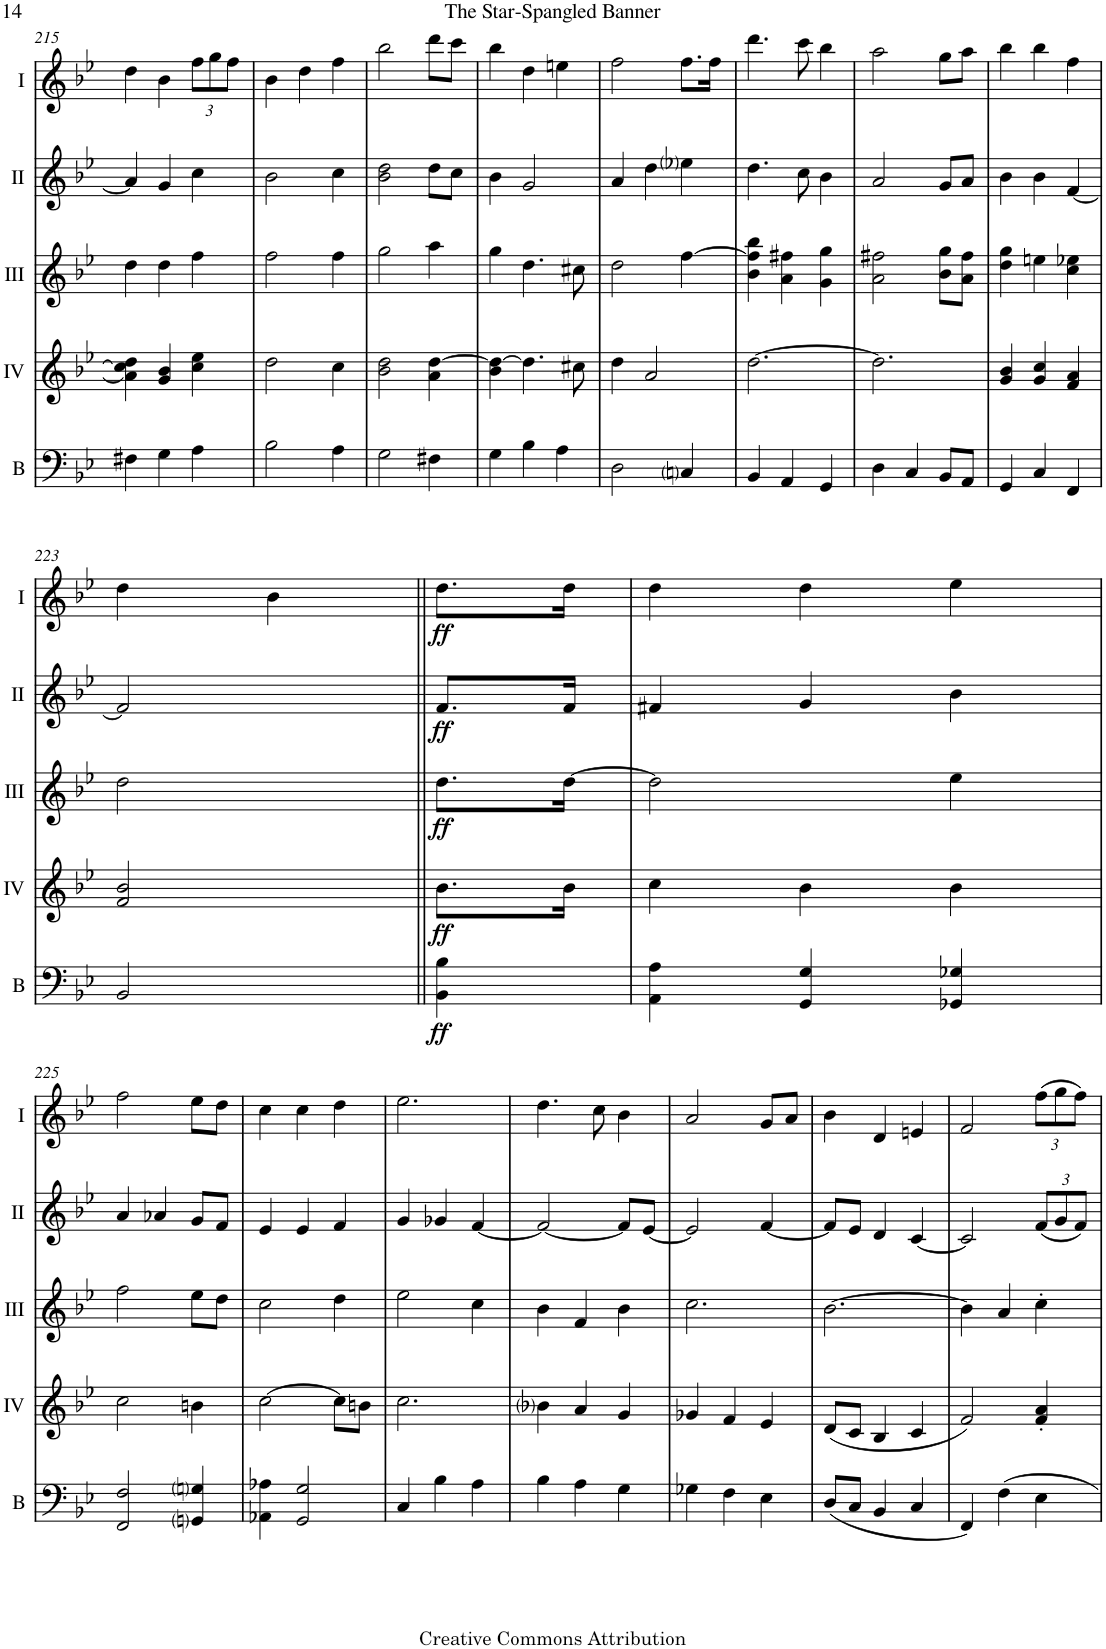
**kern	**dynam	**kern	**dynam	**kern	**dynam	**kern	**dynam	**kern	**dynam
*part5	*part5	*part4	*part4	*part3	*part3	*part2	*part2	*part1	*part1
*staff5	*staff5	*staff4	*staff4	*staff3	*staff3	*staff2	*staff2	*staff1	*staff1
*I"Bass	*	*I"Acc. 4	*	*I"Acc. 3	*	*I"Acc. 2	*	*I"Acc. 1	*
*I'B	*	*	*	*	*	*	*	*	*
!!LO:PB:g=z
*clefF4	*	*clefG2	*	*clefG2	*	*clefG2	*	*clefG2	*
*Trd7c12	*	*Trd7c12	*	*Trd7c12	*	*	*	*	*
*k[b-e-]	*	*k[b-e-]	*	*k[b-e-]	*	*k[b-e-]	*	*k[b-e-]	*
*M3/4	*	*M3/4	*	*M3/4	*	*M3/4	*	*M3/4	*
=215	=215	=215	=215	=215	=215	=215	=215	=215	=215
4F#X\	.	4a\] 4cc\] 4dd\	.	4dd\	.	4a/]	.	4dd\	.
4G\	.	4g/ 4b-/	.	4dd\	.	4g/	.	4b-\	.
*	*	*	*	*	*	*	*	*Xbrackettup	*
4A\	.	4cc\ 4ee-\	.	4ff\	.	4cc\	.	12ff\L	.
.	.	.	.	.	.	.	.	12gg\	.
.	.	.	.	.	.	.	.	12ff\J	.
=216	=216	=216	=216	=216	=216	=216	=216	=216	=216
2B-\	.	2dd\	.	2ff\	.	2b-\	.	4b-\	.
.	.	.	.	.	.	.	.	4dd\	.
4A\	.	4cc\	.	4ff\	.	4cc\	.	4ff\	.
=217	=217	=217	=217	=217	=217	=217	=217	=217	=217
2G\	.	2b-\ 2dd\	.	2gg\	.	2b-\ 2dd\	.	2bb-\	.
4F#X\	.	4a\ [4dd\	.	4aa\	.	8dd\L	.	8ddd\L	.
.	.	.	.	.	.	8cc\J	.	8ccc\J	.
=218	=218	=218	=218	=218	=218	=218	=218	=218	=218
4G\	.	4b-\ 4dd\_	.	4gg\	.	4b-\	.	4bb-\	.
4B-\	.	4.dd\]	.	4.dd\	.	2g/	.	4dd\	.
4A\	.	.	.	.	.	.	.	4een\	.
.	.	8cc#X\	.	8cc#X\	.	.	.	.	.
=219	=219	=219	=219	=219	=219	=219	=219	=219	=219
2D\	.	4dd\	.	2dd\	.	4a/	.	2ff\	.
.	.	2a/	.	.	.	4dd\	.	.	.
4Cni/	.	.	.	[4ff\	.	4ee-i\	.	8.ff\L	.
.	.	.	.	.	.	.	.	16ff\Jk	.
=220	=220	=220	=220	=220	=220	=220	=220	=220	=220
4BB-/	.	[2.dd\	.	4b-\ 4ff\] 4bb-\	.	4.dd\	.	4.ddd\	.
4AA/	.	.	.	4a\ 4ff#X\	.	.	.	.	.
.	.	.	.	.	.	8cc\	.	8ccc\	.
4GG/	.	.	.	4g\ 4gg\	.	4b-\	.	4bb-\	.
=221	=221	=221	=221	=221	=221	=221	=221	=221	=221
4D\	.	2.dd\]	.	2a\ 2ff#X\	.	2a/	.	2aa\	.
4C/	.	.	.	.	.	.	.	.	.
8BB-/L	.	.	.	8b-\ 8gg\L	.	8g/L	.	8gg\L	.
8AA/J	.	.	.	8a\ 8ff#\J	.	8a/J	.	8aa\J	.
=222	=222	=222	=222	=222	=222	=222	=222	=222	=222
4GG/	.	4g/ 4b-/	.	4dd\ 4gg\	.	4b-\	.	4bb-\	.
4C/	.	4g/ 4cc/	.	4een\	.	4b-\	.	4bb-\	.
4FF/	.	4f/ 4a/	.	4cc\ 4ee-X\	.	[4f/	.	4ff\	.
!!LO:LB:g=z
=223	=223	=223	=223	=223	=223	=223	=223	=223	=223
2BB-/	.	2f/ 2b-/	.	2dd\	.	2f/]	.	4dd\	.
.	.	.	.	.	.	.	.	4b-\	.
=223X6||	=223X6||	=223X6||	=223X6||	=223X6||	=223X6||	=223X6||	=223X6||	=223X6||	=223X6||
!	!LO:DY:b	!	!LO:DY:b	!	!LO:DY:b	!	!LO:DY:b	!	!LO:DY:b
4BB-\ 4B-\	ff	8.b-\L	ff	8.dd\L	ff	8.f/L	ff	8.dd\L	ff
.	.	16b-\Jk	.	[16dd\Jk	.	16f/Jk	.	16dd\Jk	.
=224	=224	=224	=224	=224	=224	=224	=224	=224	=224
4AA\ 4A\	.	4cc\	.	2dd\]	.	4f#X/	.	4dd\	.
4GG/ 4G/	.	4b-\	.	.	.	4g/	.	4dd\	.
4GG-X/ 4G-X/	.	4b-\	.	4ee-\	.	4b-\	.	4ee-\	.
!!LO:LB:g=z
=225	=225	=225	=225	=225	=225	=225	=225	=225	=225
2FF/ 2F/	.	2cc\	.	2ff\	.	4a/	.	2ff\	.
.	.	.	.	.	.	4a-X/	.	.	.
4GGni/ 4Gni/	.	4bn\	.	8ee-\L	.	8g/L	.	8ee-\L	.
.	.	.	.	8dd\J	.	8f/J	.	8dd\J	.
=226	=226	=226	=226	=226	=226	=226	=226	=226	=226
4AA-X\ 4A-X\	.	[2cc\	.	2cc\	.	4e-/	.	4cc\	.
2GG/ 2G/	.	.	.	.	.	4e-/	.	4cc\	.
.	.	8cc\L]	.	4dd\	.	4f/	.	4dd\	.
.	.	8bn\J	.	.	.	.	.	.	.
=227	=227	=227	=227	=227	=227	=227	=227	=227	=227
4C/	.	2.cc\	.	2ee-\	.	4g/	.	2.ee-\	.
4B-\	.	.	.	.	.	4g-X/	.	.	.
4A\	.	.	.	4cc\	.	[4f/	.	.	.
=228	=228	=228	=228	=228	=228	=228	=228	=228	=228
4B-\	.	4b-i\	.	4b-\	.	2f/_	.	4.dd\	.
4A\	.	4a/	.	4f/	.	.	.	.	.
.	.	.	.	.	.	.	.	8cc\	.
4G\	.	4g/	.	4b-\	.	8f/L]	.	4b-\	.
.	.	.	.	.	.	[8e-/J	.	.	.
=229	=229	=229	=229	=229	=229	=229	=229	=229	=229
4G-X\	.	4g-X/	.	2.cc\	.	2e-/]	.	2a/	.
4F\	.	4f/	.	.	.	.	.	.	.
4E-\	.	4e-/	.	.	.	[4f/	.	8g/L	.
.	.	.	.	.	.	.	.	8a/J	.
=230	=230	=230	=230	=230	=230	=230	=230	=230	=230
(8D/L	.	(8d/L	.	[2.b-\	.	8f/L]	.	4b-\	.
8C/J	.	8c/J	.	.	.	8e-/J	.	.	.
4BB-/	.	4B-/	.	.	.	4d/	.	4d/	.
4C/	.	4c/	.	.	.	[4c/	.	4en/	.
=231	=231	=231	=231	=231	=231	=231	=231	=231	=231
4FF/)	.	2f/)	.	4b-\]	.	2c/]	.	2f/	.
4F\	.	.	.	4a/	.	.	.	.	.
*	*	*	*	*	*	*Xbrackettup	*	*	*
4E-\	.	4f/' 4a/'	.	4cc'\	.	(12f/L	.	(12ff\L	.
.	.	.	.	.	.	12g/	.	12gg\	.
.	.	.	.	.	.	12f/J)	.	12ff\J)	.
=	=	=	=	=	=	=	=	=	=
*-	*-	*-	*-	*-	*-	*-	*-	*-	*-
